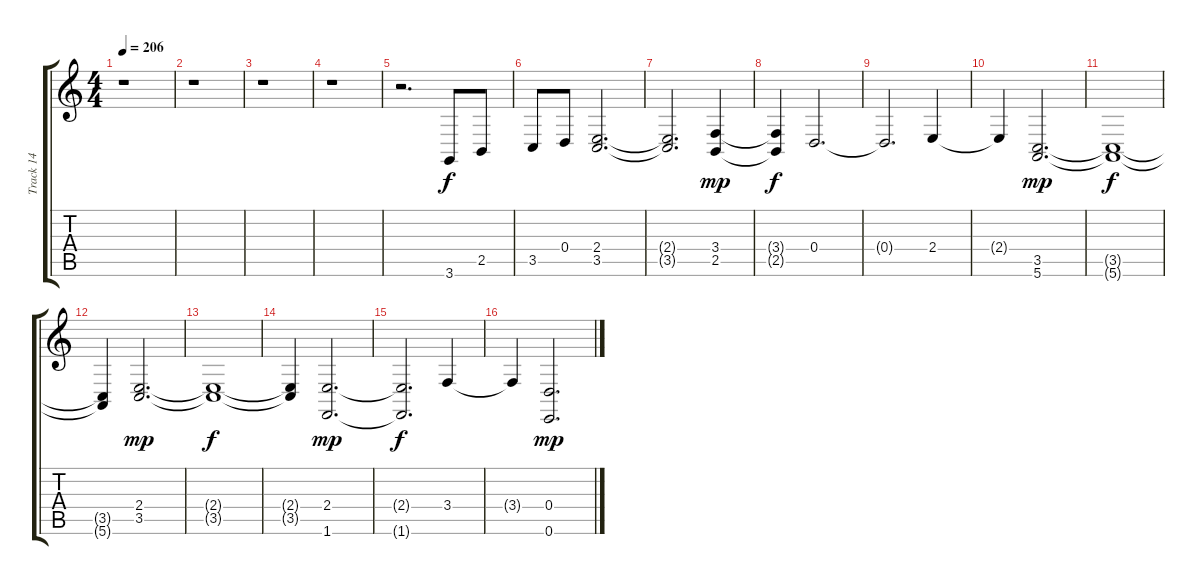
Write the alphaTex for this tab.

\track ("Track 14" "Track 14") {instrument churchorgan}
\staff {score tabs}
\tuning (E4 B3 G3 D3 A2 E2) {hide}
\ts (4 4)
\tempo 206
\clef g2
\ks c
r.1{dy f} |
r.1 |
r.1 |
r.1 |
r.2{d} 3.6.8{instrument churchorgan} 2.5.8 |
3.5.8 0.4.8 (2.4 3.5).2{d} |
(2.4{t} 3.5{t}).2{d} (3.4 2.5).4{dy mp} |
(3.4{t} 2.5{t}).4{dy f} 0.4.2{d} |
0.4{t}.2{d} 2.4.4 |
2.4{t}.4 (3.5 5.6).2{d dy mp} |
(3.5{t} 5.6{t}).1{dy f} |
(3.5{t} 5.6{t}).4 (2.4 3.5).2{d dy mp} |
(2.4{t} 3.5{t}).1{dy f} |
(2.4{t} 3.5{t}).4 (2.4 1.6).2{d dy mp} |
(2.4{t} 1.6{t}).2{d dy f} 3.4.4 |
3.4{t}.4 (0.4 0.6).2{d dy mp}
